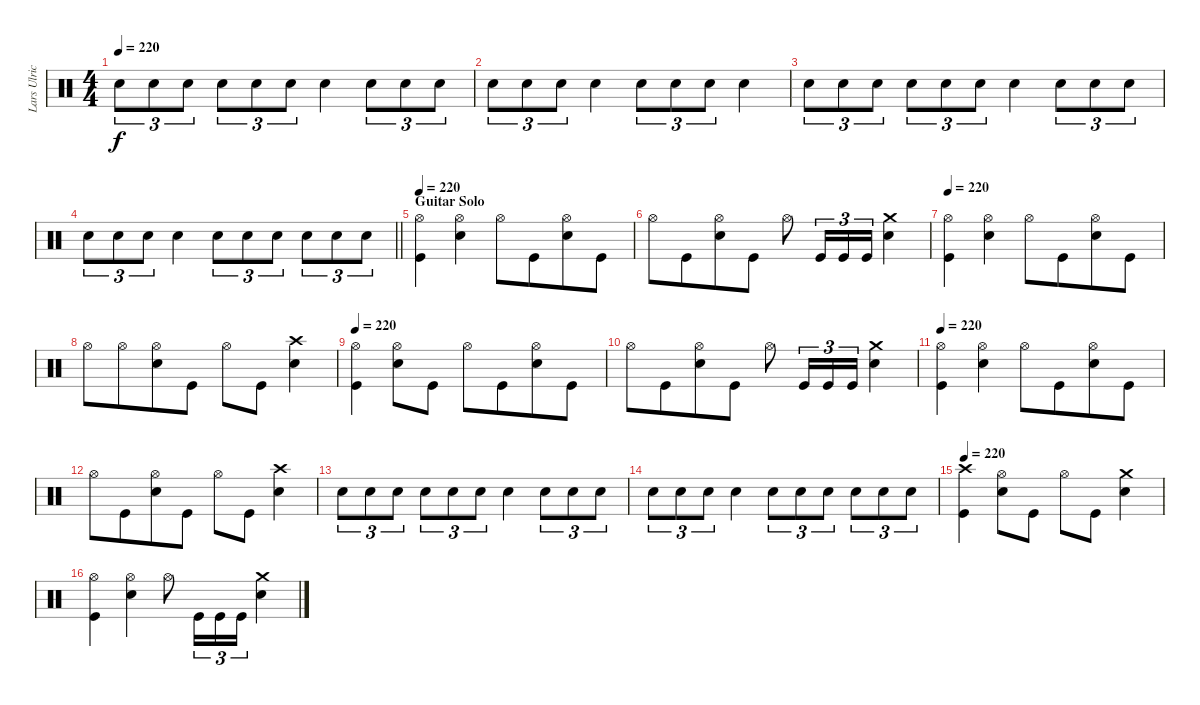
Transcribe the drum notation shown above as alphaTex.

\track ("Lars Ulrich" "Lars Ulric") {instrument percussion}
\staff {score}
\articulation defaults
\ts (4 4)
\tempo 220
\clef neutral
\ks c "Snare (hit) 2".8{tu (3 2) dy f} "Snare (hit) 2".8{tu (3 2)} "Snare (hit) 2".8{tu (3 2)} "Snare (hit) 2".8{tu (3 2)} "Snare (hit) 2".8{tu (3 2)} "Snare (hit) 2".8{tu (3 2)} "Snare (hit) 2".4 "Snare (hit) 2".8{tu (3 2)} "Snare (hit) 2".8{tu (3 2)} "Snare (hit) 2".8{tu (3 2)}
|
"Snare (hit) 2".8{tu (3 2)} "Snare (hit) 2".8{tu (3 2)} "Snare (hit) 2".8{tu (3 2)} "Snare (hit) 2".4 "Snare (hit) 2".8{tu (3 2)} "Snare (hit) 2".8{tu (3 2)} "Snare (hit) 2".8{tu (3 2)} "Snare (hit) 2".4 |
"Snare (hit) 2".8{tu (3 2)} "Snare (hit) 2".8{tu (3 2)} "Snare (hit) 2".8{tu (3 2)} "Snare (hit) 2".8{tu (3 2)} "Snare (hit) 2".8{tu (3 2)} "Snare (hit) 2".8{tu (3 2)} "Snare (hit) 2".4 "Snare (hit) 2".8{tu (3 2)} "Snare (hit) 2".8{tu (3 2)} "Snare (hit) 2".8{tu (3 2)} |
\barLineRight lightlight "Snare (hit) 2".8{tu (3 2)} "Snare (hit) 2".8{tu (3 2)} "Snare (hit) 2".8{tu (3 2)} "Snare (hit) 2".4 "Snare (hit) 2".8{tu (3 2)} "Snare (hit) 2".8{tu (3 2)} "Snare (hit) 2".8{tu (3 2)} "Snare (hit) 2".8{tu (3 2)} "Snare (hit) 2".8{tu (3 2)} "Snare (hit) 2".8{tu (3 2)}
|
\section ("" "Guitar Solo")
\tempo 220
("Hi-Hat (open)" "Kick (hit)").4 ("Hi-Hat (open)" "Snare (hit) 2").4 "Hi-Hat (open)".8 "Kick (hit)".8{beam merge} ("Hi-Hat (open)" "Snare (hit) 2").8 "Kick (hit)".8 |
"Hi-Hat (open)".8 "Kick (hit)".8{beam merge} ("Hi-Hat (open)" "Snare (hit) 2").8 "Kick (hit)".8 "Hi-Hat (open)".8 "Kick (hit)".16{tu (3 2)} "Kick (hit)".16{tu (3 2)} "Kick (hit)".16{tu (3 2)} ("Crash medium (hit)" "Snare (hit) 2").4 |
\tempo 220
("Hi-Hat (open)" "Kick (hit)").4 ("Hi-Hat (open)" "Snare (hit) 2").4 "Hi-Hat (open)".8 "Kick (hit)".8{beam merge} ("Hi-Hat (open)" "Snare (hit) 2").8 "Kick (hit)".8 |
"Hi-Hat (open)".8 "Hi-Hat (open)".8{beam merge} ("Hi-Hat (open)" "Snare (hit) 2").8 "Kick (hit)".8 "Hi-Hat (open)".8 "Kick (hit)".8 ("Crash high (hit)" "Snare (hit) 2").4 |
\tempo 220
("Hi-Hat (open)" "Kick (hit)").4 ("Hi-Hat (open)" "Snare (hit) 2").8 "Kick (hit)".8 "Hi-Hat (open)".8 "Kick (hit)".8{beam merge} ("Hi-Hat (open)" "Snare (hit) 2").8 "Kick (hit)".8 |
"Hi-Hat (open)".8 "Kick (hit)".8{beam merge} ("Hi-Hat (open)" "Snare (hit) 2").8 "Kick (hit)".8 "Hi-Hat (open)".8 "Kick (hit)".16{tu (3 2)} "Kick (hit)".16{tu (3 2)} "Kick (hit)".16{tu (3 2)} ("Crash medium (hit)" "Snare (hit) 2").4 |
\tempo 220
("Hi-Hat (open)" "Kick (hit)").4 ("Hi-Hat (open)" "Snare (hit) 2").4 "Hi-Hat (open)".8 "Kick (hit)".8{beam merge} ("Hi-Hat (open)" "Snare (hit) 2").8 "Kick (hit)".8 |
"Hi-Hat (open)".8 "Kick (hit)".8{beam merge} ("Hi-Hat (open)" "Snare (hit) 2").8 "Kick (hit)".8 "Hi-Hat (open)".8 "Kick (hit)".8 ("Crash high (hit)" "Snare (hit) 2").4 |
"Snare (hit) 2".8{tu (3 2)} "Snare (hit) 2".8{tu (3 2)} "Snare (hit) 2".8{tu (3 2)} "Snare (hit) 2".8{tu (3 2)} "Snare (hit) 2".8{tu (3 2)} "Snare (hit) 2".8{tu (3 2)} "Snare (hit) 2".4 "Snare (hit) 2".8{tu (3 2)} "Snare (hit) 2".8{tu (3 2)} "Snare (hit) 2".8{tu (3 2)} |
"Snare (hit) 2".8{tu (3 2)} "Snare (hit) 2".8{tu (3 2)} "Snare (hit) 2".8{tu (3 2)} "Snare (hit) 2".4 "Snare (hit) 2".8{tu (3 2)} "Snare (hit) 2".8{tu (3 2)} "Snare (hit) 2".8{tu (3 2)} "Snare (hit) 2".8{tu (3 2)} "Snare (hit) 2".8{tu (3 2)} "Snare (hit) 2".8{tu (3 2)} |
\tempo 220
("Crash high (hit)" "Kick (hit)").4 ("Hi-Hat (open)" "Snare (hit) 2").8 "Kick (hit)".8 "Hi-Hat (open)".8 "Kick (hit)".8 ("Crash medium (hit)" "Snare (hit) 2").4 |
("Hi-Hat (open)" "Kick (hit)").4{beam merge} ("Hi-Hat (open)" "Snare (hit) 2").4 "Hi-Hat (open)".8{beam Down} "Kick (hit)".16{tu (3 2) beam Down} "Kick (hit)".16{tu (3 2) beam Down} "Kick (hit)".16{tu (3 2) beam Down} ("Crash medium (hit)" "Snare (hit) 2").4
